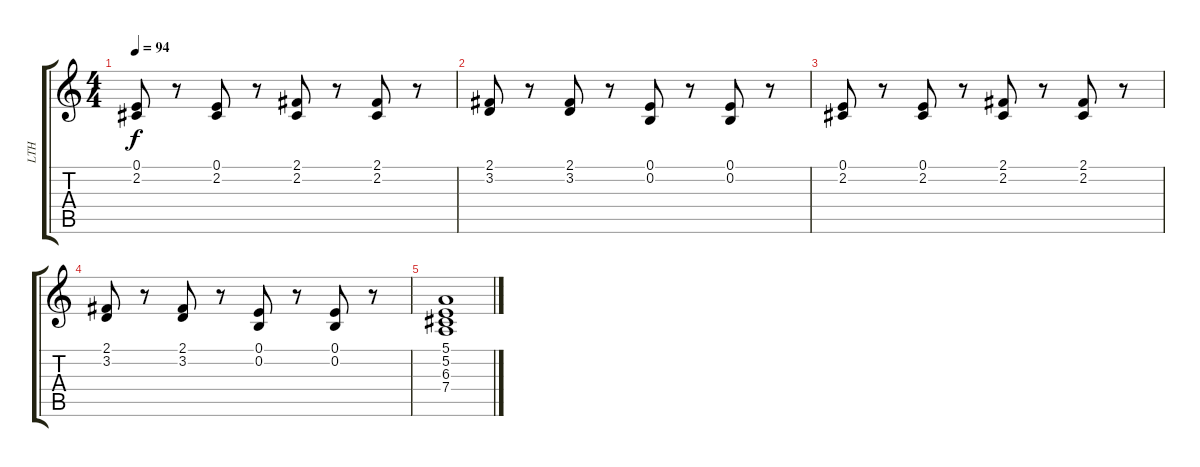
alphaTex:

\track ("LTH" "LTH") {instrument lead2sawtooth}
\staff {score tabs}
\tuning (E4 B3 G3 D3 A2 E2) {hide}
\ts (4 4)
\tempo 94
\clef g2
\ks c
(0.1 2.2).8{dy f} r.8 (0.1 2.2).8 r.8 (2.1 2.2).8 r.8 (2.1 2.2).8 r.8 |
(2.1 3.2).8 r.8 (2.1 3.2).8 r.8 (0.1 0.2).8 r.8 (0.1 0.2).8 r.8 |
(0.1 2.2).8 r.8 (0.1 2.2).8 r.8 (2.1 2.2).8 r.8 (2.1 2.2).8 r.8 |
(2.1 3.2).8 r.8 (2.1 3.2).8 r.8 (0.1 0.2).8 r.8 (0.1 0.2).8 r.8 |
(5.1 5.2 6.3 7.4).1{volume 6}
